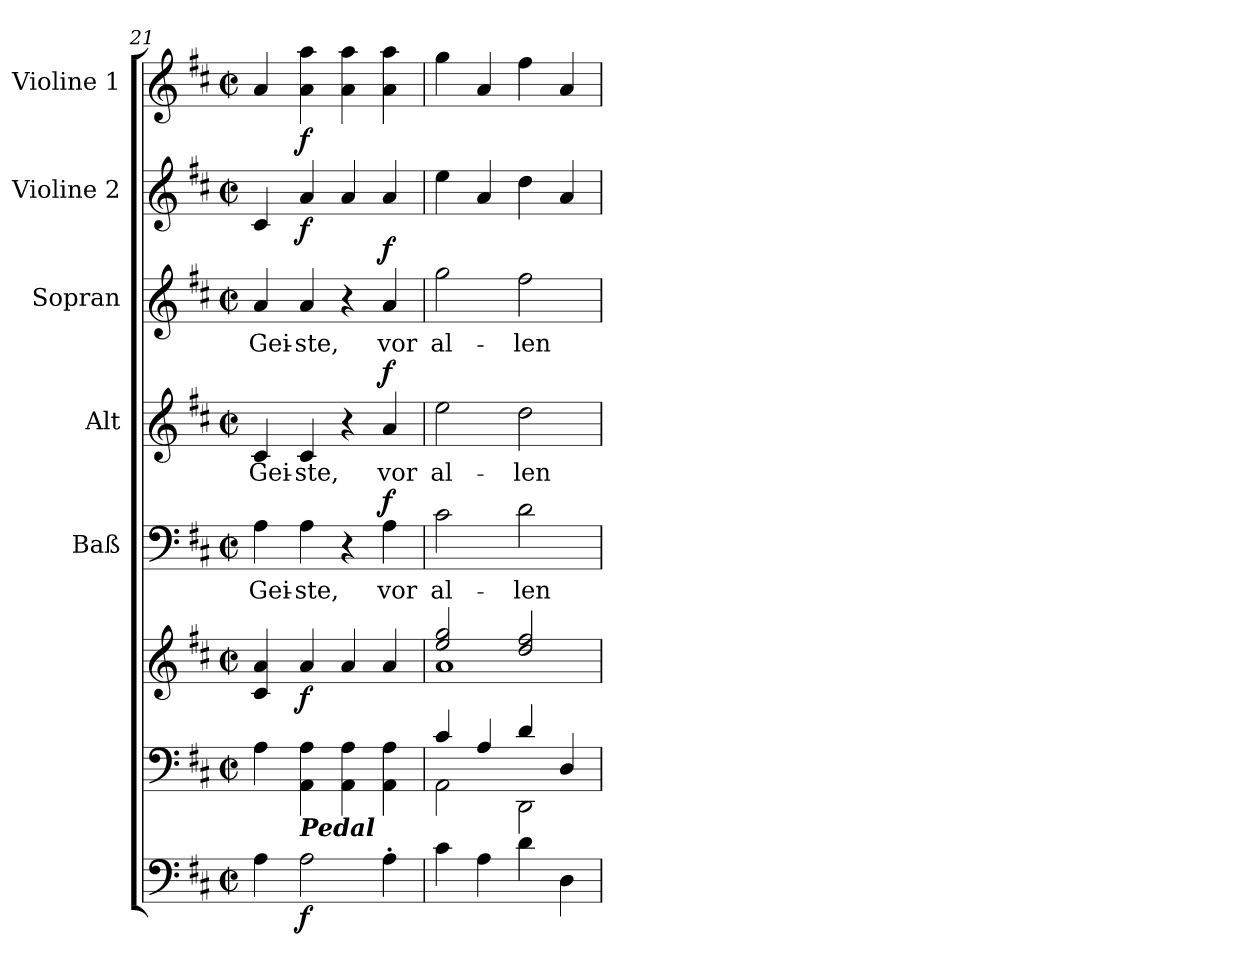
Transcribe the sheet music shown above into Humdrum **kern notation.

**kern	**dynam	**kern	**kern	**dynam	**kern	**text	**dynam	**kern	**text	**dynam	**kern	**text	**dynam	**kern	**dynam	**kern	**dynam
*part7	*part7	*part6	*part6	*part6	*part5	*part5	*part5	*part4	*part4	*part4	*part3	*part3	*part3	*part2	*part2	*part1	*part1
*staff8	*staff8	*staff7	*staff6	*staff6/7	*staff5	*staff5	*staff5	*staff4	*staff4	*staff4	*staff3	*staff3	*staff3	*staff2	*staff2	*staff1	*staff1
*	*	*	*	*	*I"Baß	*	*	*I"Alt	*	*	*I"Sopran	*	*	*I"Violine 2	*	*I"Violine 1	*
*	*	*	*	*	*	*	*	*	*	*	*	*	*	*I'Vln	*	*I'Vln	*
*clefF4	*	*clefF4	*clefG2	*	*clefF4	*	*	*clefG2	*	*	*clefG2	*	*	*clefG2	*	*clefG2	*
*ITrd7c12	*	*	*	*	*	*	*	*	*	*	*	*	*	*	*	*	*
*k[f#c#]	*	*k[f#c#]	*k[f#c#]	*	*k[f#c#]	*	*	*k[f#c#]	*	*	*k[f#c#]	*	*	*k[f#c#]	*	*k[f#c#]	*
*D:	*	*D:	*D:	*	*D:	*	*	*D:	*	*	*D:	*	*	*D:	*	*D:	*
*M2/2	*	*M2/2	*M2/2	*	*M2/2	*	*	*M2/2	*	*	*M2/2	*	*	*M2/2	*	*M2/2	*
*met(c|)	*	*met(c|)	*met(c|)	*	*met(c|)	*	*	*met(c|)	*	*	*met(c|)	*	*	*met(c|)	*	*met(c|)	*
=21	=21	=21	=21	=21	=21	=21	=21	=21	=21	=21	=21	=21	=21	=21	=21	=21	=21
!	!	!	!	!	!	!LO:LY:b	!	!	!LO:LY:b	!	!	!LO:LY:b	!	!	!	!	!
4AA\	.	4A\	4c#/ 4a/	.	4A\	Gei-	.	4c#/	Gei-	.	4a/	Gei-	.	4c#/	.	4a/	.
!	!	!LO:TX:b:Bi:t=Pedal	!	!	!	!	!	!	!	!	!	!	!	!	!	!	!
!	!LO:DY:b	!	!	!LO:DY:b	!	!LO:LY:b	!	!	!LO:LY:b	!	!	!LO:LY:b	!	!	!LO:DY:b	!	!LO:DY:b
2AA\	f	4AA\ 4A\	4a/	f	4A\	-ste,	.	4c#/	-ste,	.	4a/	-ste,	.	4a/	f	4a\ 4aa\	f
.	.	4AA\ 4A\	4a/	.	4r	.	.	4r	.	.	4r	.	.	4a/	.	4a\ 4aa\	.
!	!	!	!	!	!	!LO:LY:b	!LO:DY:a	!	!LO:LY:b	!LO:DY:a	!	!LO:LY:b	!LO:DY:a	!	!	!	!
4AA'>\	.	4AA\ 4A\	4a/	.	4A\	vor	f	4a/	vor	f	4a/	vor	f	4a/	.	4a\ 4aa\	.
=22	=22	=22	=22	=22	=22	=22	=22	=22	=22	=22	=22	=22	=22	=22	=22	=22	=22
*	*	*^	*^	*	*	*	*	*	*	*	*	*	*	*	*	*	*
!	!	!	!	!	!	!	!	!LO:LY:b	!	!	!LO:LY:b	!	!	!LO:LY:b	!	!	!	!	!
4C#\	.	4c#/	2AA\	2ee/ 2gg/	1a	.	2c#\	al-	.	2ee\	al-	.	2gg\	al-	.	4ee\	.	4gg\	.
4AA\	.	4A/	.	.	.	.	.	.	.	.	.	.	.	.	.	4a/	.	4a/	.
!	!	!	!	!	!	!	!	!LO:LY:b	!	!	!LO:LY:b	!	!	!LO:LY:b	!	!	!	!	!
4D\	.	4d/	2DD\	2dd/ 2ff#/	.	.	2d\	-len	.	2dd\	-len	.	2ff#\	-len	.	4dd\	.	4ff#\	.
4DD\	.	4D/	.	.	.	.	.	.	.	.	.	.	.	.	.	4a/	.	4a/	.
*	*	*v	*v	*	*	*	*	*	*	*	*	*	*	*	*	*	*	*	*
*	*	*	*v	*v	*	*	*	*	*	*	*	*	*	*	*	*	*	*
=	=	=	=	=	=	=	=	=	=	=	=	=	=	=	=	=	=
*-	*-	*-	*-	*-	*-	*-	*-	*-	*-	*-	*-	*-	*-	*-	*-	*-	*-
